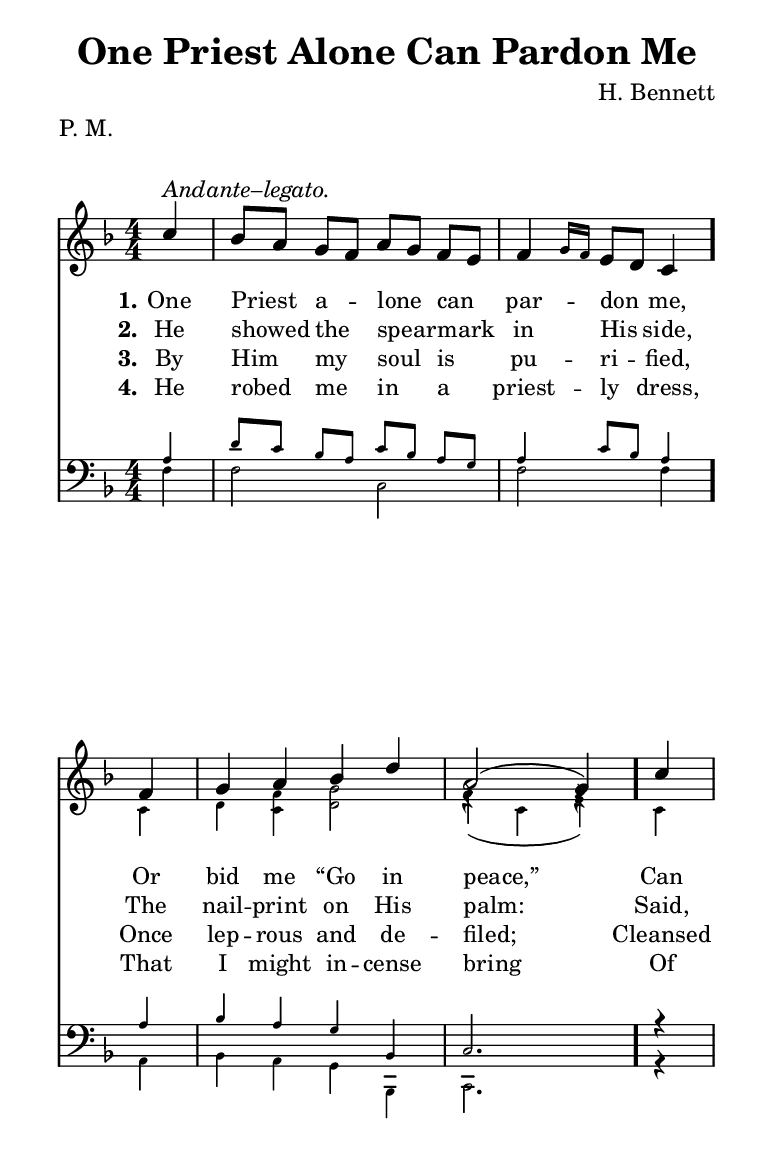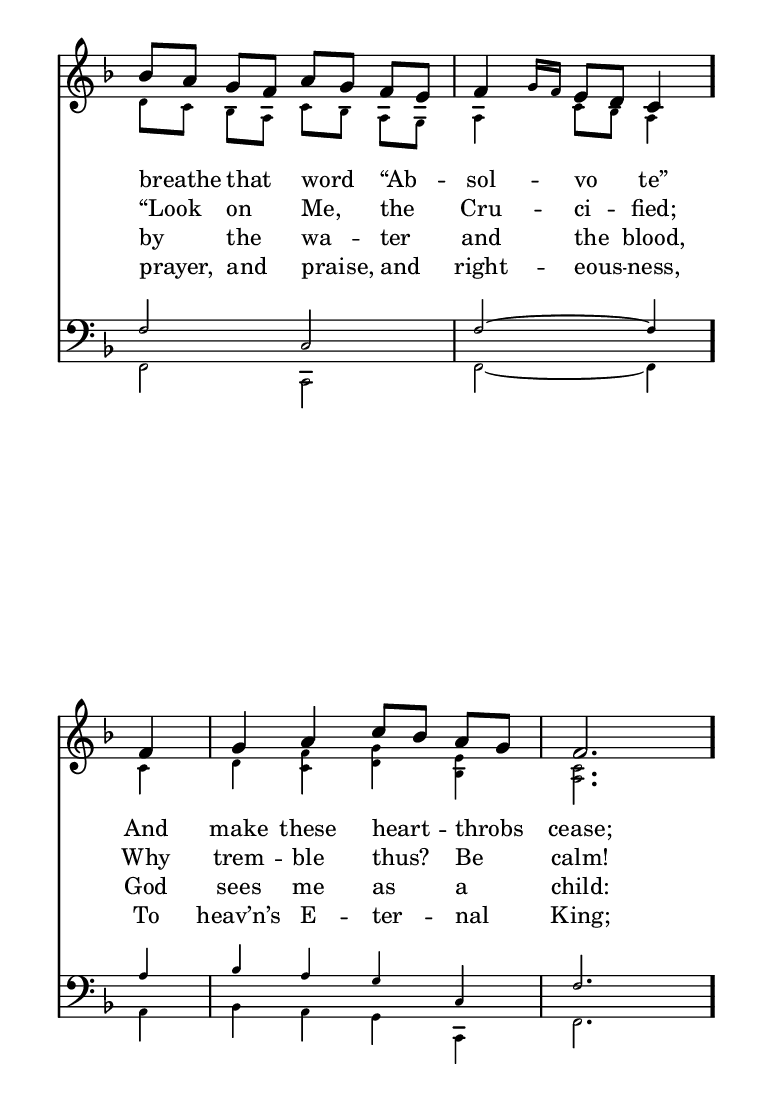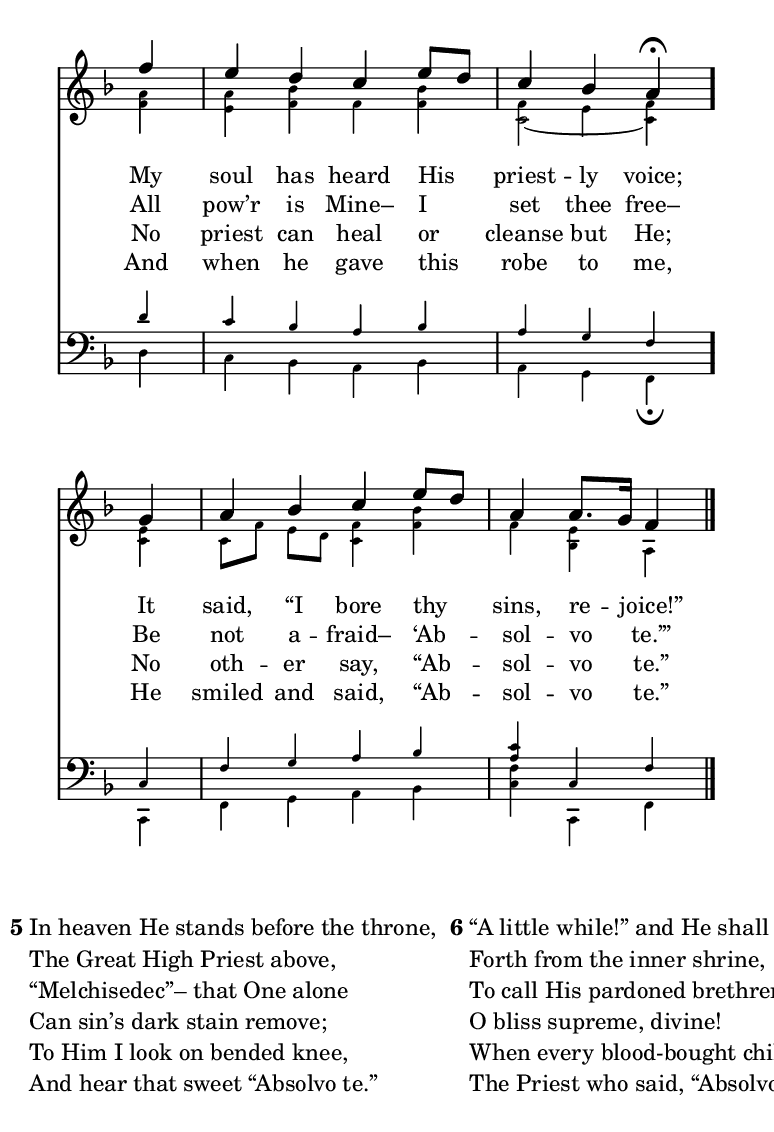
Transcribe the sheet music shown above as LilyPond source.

\include "common/global.ily"
\paper {
  \include "common/paper.ily"
  ragged-last-bottom = ##t
}

\header{
  hymnnumber = "244"
  title = "One Priest Alone Can Pardon Me"
  tunename = ""
  meter = "P. M."
  poet = ""
  composer = "H. Bennett"
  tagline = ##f
}

ta = { \tempo 4=80 }
tb = { \tempo 4=40 }

global = {
  \include "common/overrides.ily"
  \override Staff.TimeSignature.style = #'numbered
  \time 4/4
  \override Score.MetronomeMark.transparent = ##t % hide all fermata changes too
  \ta
  \key f \major
  \partial 4
  \autoBeamOff
}

notesSoprano = {
\global
\relative c'' {

  c4^\markup{\italic{Andante–legato.}} | bes8[ a] g[ f] a[ g] f[ e] | f4 \grace { g16[ f] } e8[ d] c4
  f4 | g a bes d | a2( g4)
  \eogbreak
  c4 | bes8[ a] g[ f] a[ g] f[ e] | f4 \grace { g16[ f] } e8[ d] c4
  f4 | g a c8[ bes] a[ g] | f2.
  \eogbreak
  f'4 | e d c e8[ d] | c4 bes \tb a\fermata \ta
  g4 | a bes c e8[ d] | a4 a8.[ g16] f4

  \bar "|."

}
}

notesAlto = {
\global
\override NoteHead.font-size = #-4
\relative e' {

  s4 | s1 | s2.
  c4 | d4 <f c>4 <g d>2 | << { f2( e4) } { r4 c r } >> % TODO original has d2
  c4 | d8[ c] bes[ a] c[ bes] a[ g] | a4 c8[ bes] a4
  c4 | d4 <f c>4 <g d> <e bes> | <c a>2. % TODO original has d2
  <a' f>4 | <a e> <bes f> f <bes f> | << { f4 e f } { c2 ~ c4 } >>
  <e c>4 | c8[ f] e[ d] <f c>4 <bes f>4 | f <e bes>4 a,

}
}

notesTenor = {
\global
\override NoteHead.font-size = #-4
\relative a {

  a4 | d8[ c] bes[ a] c[ bes] a[ g] | a4 c8[ bes] a4
  a4 | bes4 a g bes, | c2.
  r4 | f2 c | f2 ~ f4
  a4 | bes a g c, | f2.
  d'4 | c bes a bes | a g f
  c4 | f g a bes | <c a> c, f

}
}

notesBass = {
\global
\override NoteHead.font-size = #-4
\relative f {

  f4 | f2 c | f f4
  a,4 | bes a g bes, | c2.
  r4 | f2 c | f2 ~ f4
  a4 | bes a g c, | f2.
  d'4 | c bes a bes | a g f\fermata
  c4 | f g a bes | <f' c> c, f

}
}

wordsA = \lyricmode {
\set stanza = "1."

One Priest a -- lone can par -- don me, \bar "."
Or bid me “Go in peace,” \bar "."
Can breathe that word “Ab -- sol -- vo te” \bar "."
And make these heart -- throbs cease; \bar "."
My soul has heard His priest -- ly voice; \bar "."
It said, “I bore thy sins, re -- joice!” \bar "."

}

wordsB = \lyricmode {
\set stanza = "2."

He showed the spear -- mark in His side,
The nail -- print on His palm:
Said, “Look on Me, the Cru -- ci -- fied;
Why trem -- ble thus? Be calm!
All pow’r is Mine– I set thee free–
Be not a -- fraid– ‘Ab -- sol -- vo te.’”

}

wordsC = \lyricmode {
\set stanza = "3."

By Him my soul is pu -- ri -- fied,
Once lep -- rous and de -- filed;
Cleansed by the wa -- ter and the blood,
God sees me as a child:
No priest can heal or cleanse but He;
No oth -- er say, “Ab -- sol -- vo te.”

}

wordsD = \lyricmode {
\set stanza = "4."

He robed me in a priest -- ly dress,
That I might in -- cense bring
Of prayer, and praise, and right -- eous -- ness,
To heav’n’s E -- ter -- nal King;
And when he gave this robe to me,
He smiled and said, “Ab -- sol -- vo te.”

}

wordsE = \markuplist {

\line { In heaven He stands before the throne, }
\line { The Great High Priest above, }
\line { “Melchisedec”– that One alone }
\line { Can sin’s dark stain remove; }
\line { To Him I look on bended knee, }
\line { And hear that sweet “Absolvo te.” }

}

wordsF = \markuplist {

\line { “A little while!” and He shall come }
\line { Forth from the inner shrine, }
\line { To call His pardoned brethren home: }
\line { O bliss supreme, divine! }
\line { When every blood-bought child shall see }
\line { The Priest who said, “Absolvo te.” }

}

\score {
  \context ChoirStaff <<
    \context Staff = upper <<
      \set ChoirStaff.systemStartDelimiter = #'SystemStartBar
      \context Voice  = sopranos { \voiceOne << \notesSoprano >> }
      \context Voice  = altos { \voiceTwo << \notesAlto >> }
      \context Lyrics = one   \lyricsto sopranos \wordsA
      \context Lyrics = two   \lyricsto sopranos \wordsB
      \context Lyrics = three \lyricsto sopranos \wordsC
      \context Lyrics = four  \lyricsto sopranos \wordsD
    >>
    \context Staff = men <<
      \clef bass
      \context Voice  = tenors { \voiceOne << \notesTenor >> }
      \context Voice  = basses { \voiceTwo << \notesBass >> }
    >>
  >>
  \layout {
    \include "common/layout.ily"
  }
  \midi{
    \include "common/midi.ily"
  }
}

\noPageBreak

\markup { \fill-line {
  \hspace #0.1
  \line{ \bold 5 \column { \wordsE } }
  \hspace #0.1
  \line{ \bold 6 \column { \wordsF } }
  \hspace #0.1
} }

\version "2.19.49"  % necessary for upgrading to future LilyPond versions.

% vi:set et ts=2 sw=2 ai nocindent syntax=lilypond:
